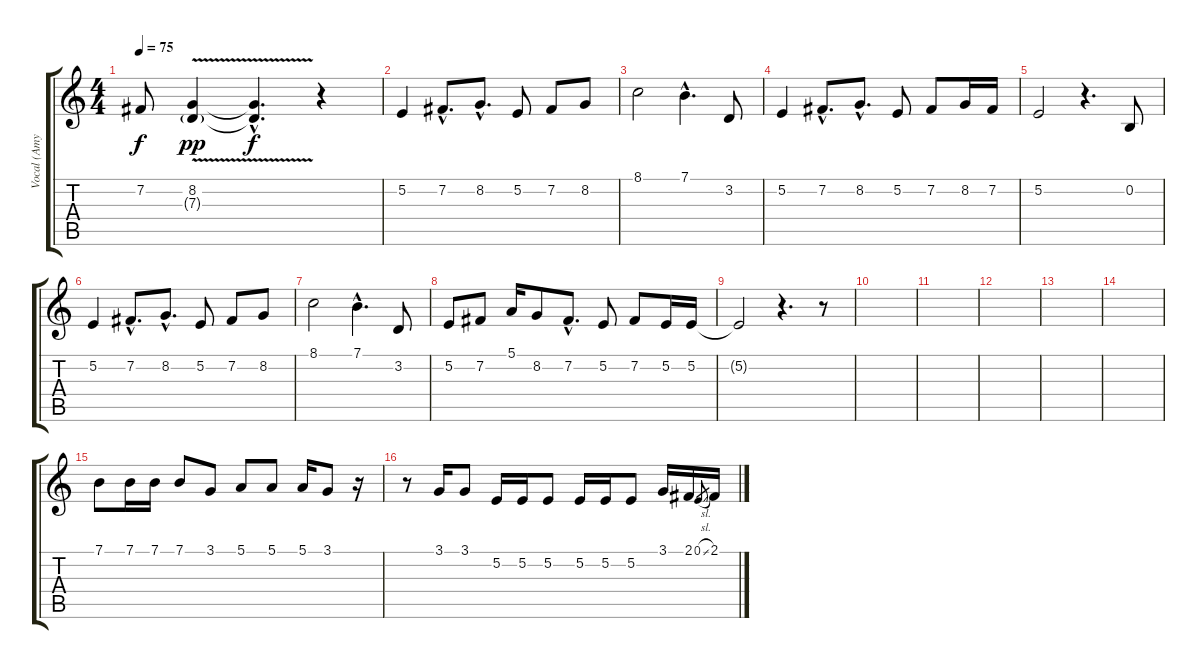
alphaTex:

\track ("Vocal (Amy Lee)" "Vocal (Amy") {instrument synthvoice}
\staff {score tabs}
\tuning (E4 B3 G3 D3 A2 E2) {hide}
\ts (4 4)
\tempo 75
\clef g2
\ks c
7.2{t}.8{dy f} (8.2{v} 7.3{g}).4{dy pp} (8.2{hac t} 7.3{hac t}).4{d dy f} r.4 |
5.2.4 7.2{hac}.8{d} 8.2{hac}.8{d} 5.2.8 7.2.8 8.2.8 |
8.1.2 7.1{hac}.4{d} 3.2.8 |
5.2.4 7.2{hac}.8{d} 8.2{hac}.8{d} 5.2.8 7.2.8 8.2.16 7.2.16 |
5.2.2 r.4{d} 0.2.8 |
5.2.4 7.2{hac}.8{d} 8.2{hac}.8{d} 5.2.8 7.2.8 8.2.8 |
8.1.2 7.1{hac}.4{d} 3.2.8 |
5.2.8 7.2.8 5.1.16 8.2.8 7.2{hac}.8{d} 5.2.8 7.2.8 5.2.16 5.2.16 |
5.2{t}.2 r.4{d} r.8 |
|
|
|
|
|
7.1.8 7.1.16 7.1.16 7.1.8 3.1.8 5.1.8 5.1.8 5.1.16 3.1.8 r.16 |
r.8 3.1.16 3.1.8 5.2.16 5.2.16 5.2.8 5.2.16 5.2.16 5.2.8 3.1.16 2.1.16 0.1{sl}.8{gr} 2.1.16
